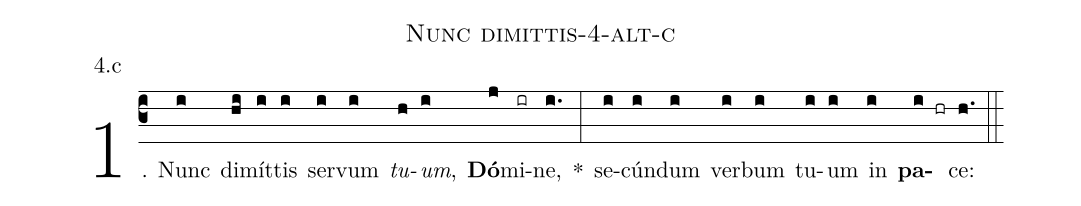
name: Nunc dimittis-4-alt-c;
annotation: 4.c;
%%
(c3)1. Nunc(i) di(hi)mít(i)tis(i) ser(i)vum(i) <i>tu</i>(h)<i>um</i>,(i) <b>Dó</b>(j)mi(ir)ne,(i.) *(:) se(i)cún(i)dum(i) ver(i)bum(i) tu(i)um(i) in(i) <b>pa</b>(i hr)ce:(h.) (::)
